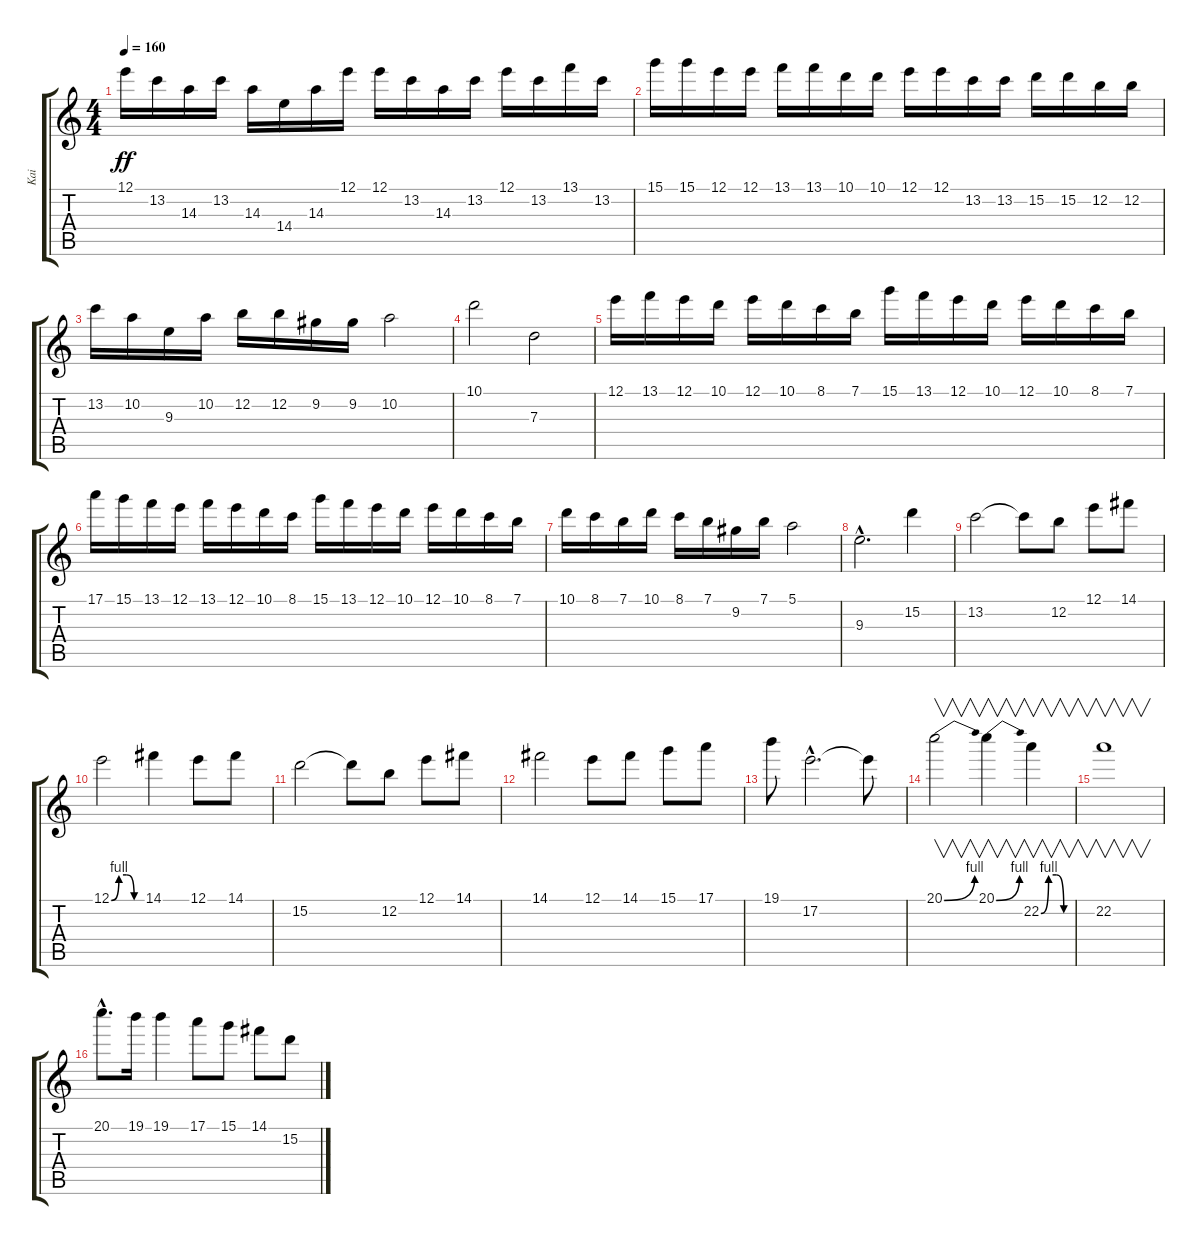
\track ("Kai" "Kai") {instrument distortionguitar}
\staff {score tabs}
\tuning (E4 B3 G3 D3 A2 E2) {hide}
\ts (4 4)
\tempo 160
\clef g2
\ks c
12.1.16{dy ff} 13.2.16 14.3.16 13.2.16 14.3.16 14.4.16 14.3.16 12.1.16 12.1.16 13.2.16 14.3.16 13.2.16 12.1.16 13.2.16 13.1.16 13.2.16 |
15.1.16 15.1.16 12.1.16 12.1.16 13.1.16 13.1.16 10.1.16 10.1.16 12.1.16 12.1.16 13.2.16 13.2.16 15.2.16 15.2.16 12.2.16 12.2.16 |
13.2.16 10.2.16 9.3.16 10.2.16 12.2.16 12.2.16 9.2.16 9.2.16 10.2.2 |
10.1.2 7.3.2 |
12.1.16 13.1.16 12.1.16 10.1.16 12.1.16 10.1.16 8.1.16 7.1.16 15.1.16 13.1.16 12.1.16 10.1.16 12.1.16 10.1.16 8.1.16 7.1.16 |
17.1.16 15.1.16 13.1.16 12.1.16 13.1.16 12.1.16 10.1.16 8.1.16 15.1.16 13.1.16 12.1.16 10.1.16 12.1.16 10.1.16 8.1.16 7.1.16 |
10.1.16 8.1.16 7.1.16 10.1.16 8.1.16 7.1.16 9.2.16 7.1.16 5.1.2 |
9.3{hac}.2{d} 15.2.4 |
13.2.2 13.2{t}.8 12.2.8 12.1.8 14.1.8 |
12.1{be (custom 0 0 15 4 30 4 45 0 60 0)}.2 14.1.4 12.1.8 14.1.8 |
15.2.2 15.2{t}.8 12.2.8 12.1.8 14.1.8 |
14.1.2 12.1.8 14.1.8 15.1.8 17.1.8 |
19.1.8 17.2{hac}.2{d} 17.2{t}.8 |
20.1{be (bend 0 0 60 4)}.2{v} 20.1{be (bend 0 0 60 4)}.4{v} 22.2{be (custom 0 0 15 4 30 4 45 0 60 0)}.4{v} |
22.2.1{v} |
20.1{hac}.8{d} 19.1.16 19.1.4 17.1.8 15.1.8 14.1.8 15.2.8
